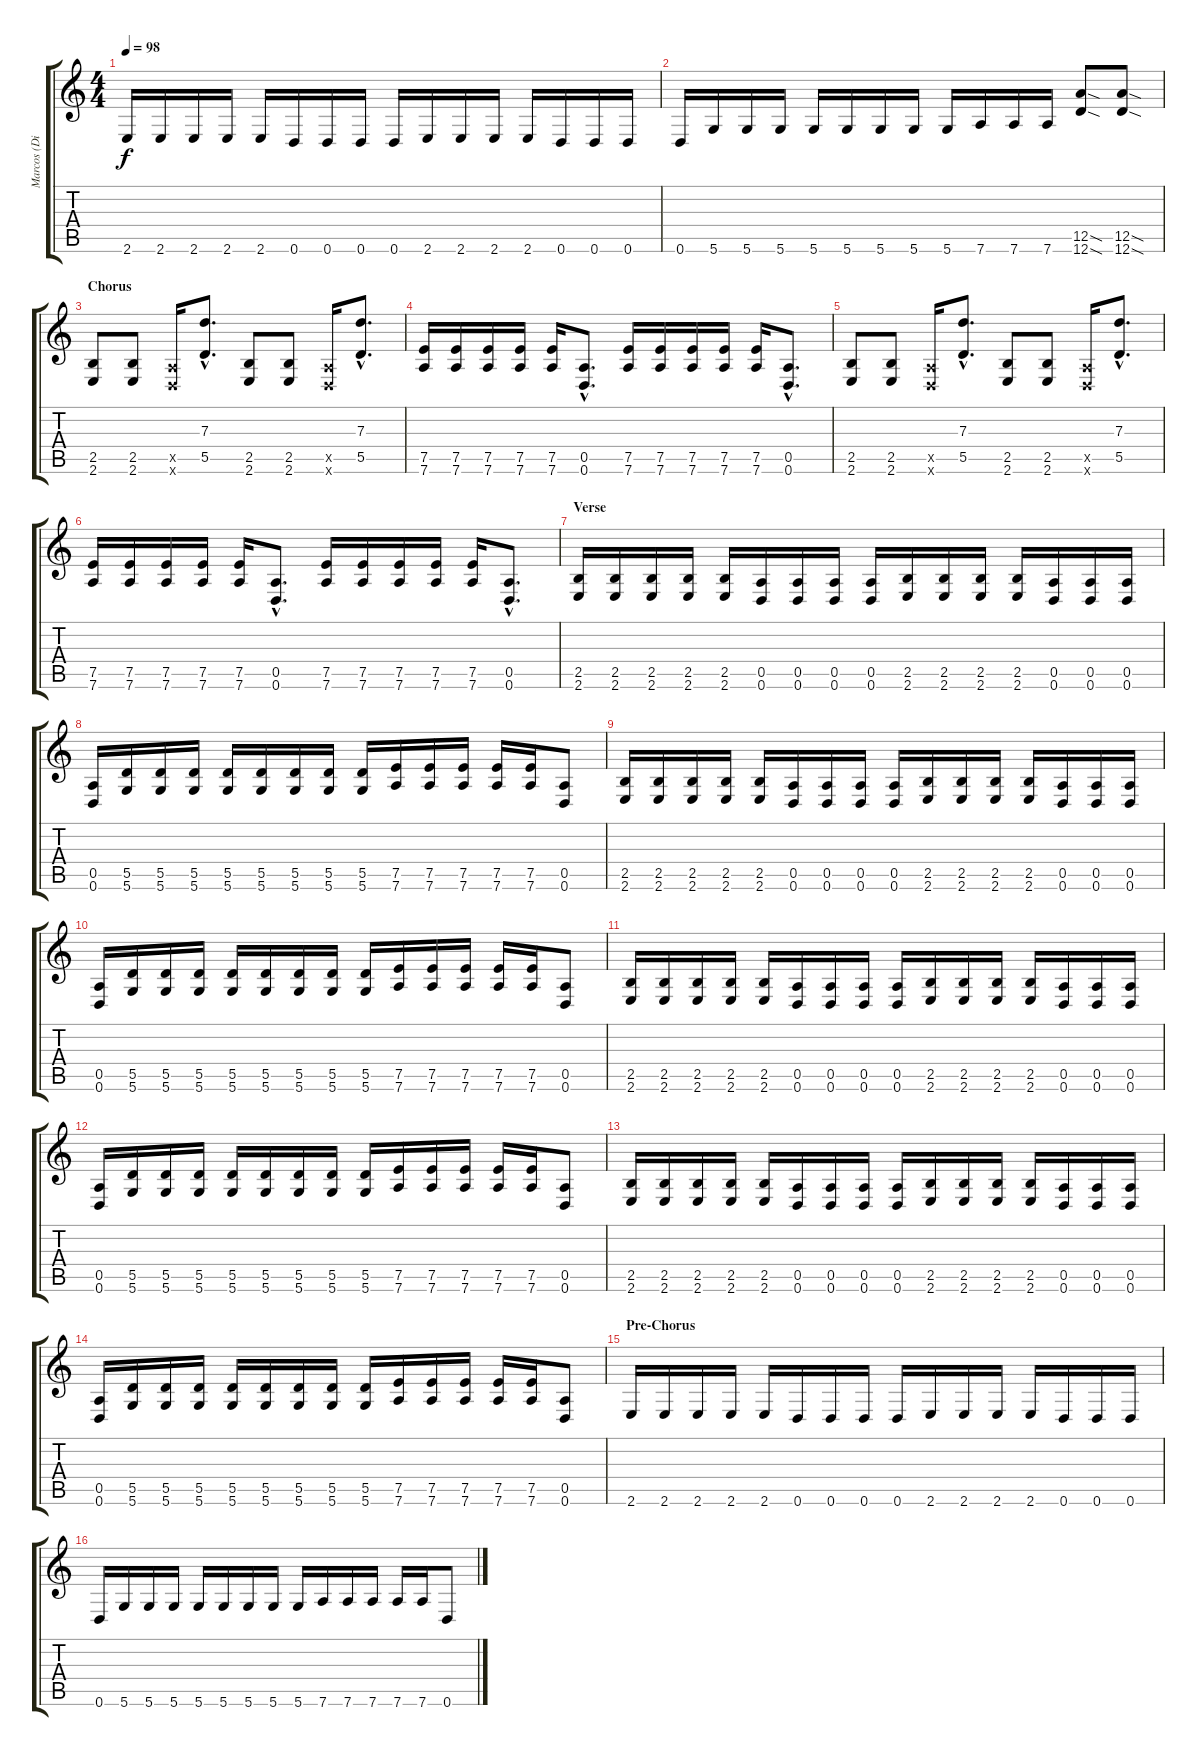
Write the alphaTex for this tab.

\track ("Marcos (Dist.)" "Marcos (Di") {instrument distortionguitar}
\staff {score tabs}
\tuning (E4 B3 G3 D3 A2 D2) {hide}
\ts (4 4)
\tempo 98
\clef g2
\ks c
2.6.16{dy f} 2.6.16 2.6.16 2.6.16 2.6.16 0.6.16 0.6.16 0.6.16 0.6.16 2.6.16 2.6.16 2.6.16 2.6.16 0.6.16 0.6.16 0.6.16 |
0.6.16 5.6.16 5.6.16 5.6.16 5.6.16 5.6.16 5.6.16 5.6.16 5.6.16 7.6.16 7.6.16 7.6.16 (12.5{sod} 12.6{sod}).8 (12.5{sod} 12.6{sod}).8 |
\section ("" "Chorus")
(2.5 2.6).8 (2.5 2.6).8 (0.5{x} 0.6{x}).16 (7.3{hac} 5.5{hac}).8{d} (2.5 2.6).8 (2.5 2.6).8 (0.5{x} 0.6{x}).16 (7.3{hac} 5.5{hac}).8{d} |
(7.5 7.6).16 (7.5 7.6).16 (7.5 7.6).16 (7.5 7.6).16 (7.5 7.6).16 (0.5{hac} 0.6{hac}).8{d} (7.5 7.6).16 (7.5 7.6).16 (7.5 7.6).16 (7.5 7.6).16 (7.5 7.6).16 (0.5{hac} 0.6{hac}).8{d} |
(2.5 2.6).8 (2.5 2.6).8 (0.5{x} 0.6{x}).16 (7.3{hac} 5.5{hac}).8{d} (2.5 2.6).8 (2.5 2.6).8 (0.5{x} 0.6{x}).16 (7.3{hac} 5.5{hac}).8{d} |
(7.5 7.6).16 (7.5 7.6).16 (7.5 7.6).16 (7.5 7.6).16 (7.5 7.6).16 (0.5{hac} 0.6{hac}).8{d} (7.5 7.6).16 (7.5 7.6).16 (7.5 7.6).16 (7.5 7.6).16 (7.5 7.6).16 (0.5{hac} 0.6{hac}).8{d} |
\section ("" "Verse")
(2.5 2.6).16{volume 8} (2.5 2.6).16 (2.5 2.6).16 (2.5 2.6).16 (2.5 2.6).16 (0.5 0.6).16 (0.5 0.6).16 (0.5 0.6).16 (0.5 0.6).16 (2.5 2.6).16 (2.5 2.6).16 (2.5 2.6).16 (2.5 2.6).16 (0.5 0.6).16 (0.5 0.6).16 (0.5 0.6).16 |
(0.5 0.6).16 (5.5 5.6).16 (5.5 5.6).16 (5.5 5.6).16 (5.5 5.6).16 (5.5 5.6).16 (5.5 5.6).16 (5.5 5.6).16 (5.5 5.6).16 (7.5 7.6).16 (7.5 7.6).16 (7.5 7.6).16 (7.5 7.6).16 (7.5 7.6).16 (0.5 0.6).8 |
(2.5 2.6).16{volume 8} (2.5 2.6).16 (2.5 2.6).16 (2.5 2.6).16 (2.5 2.6).16 (0.5 0.6).16 (0.5 0.6).16 (0.5 0.6).16 (0.5 0.6).16 (2.5 2.6).16 (2.5 2.6).16 (2.5 2.6).16 (2.5 2.6).16 (0.5 0.6).16 (0.5 0.6).16 (0.5 0.6).16 |
(0.5 0.6).16 (5.5 5.6).16 (5.5 5.6).16 (5.5 5.6).16 (5.5 5.6).16 (5.5 5.6).16 (5.5 5.6).16 (5.5 5.6).16 (5.5 5.6).16 (7.5 7.6).16 (7.5 7.6).16 (7.5 7.6).16 (7.5 7.6).16 (7.5 7.6).16 (0.5 0.6).8 |
(2.5 2.6).16{volume 8} (2.5 2.6).16 (2.5 2.6).16 (2.5 2.6).16 (2.5 2.6).16 (0.5 0.6).16 (0.5 0.6).16 (0.5 0.6).16 (0.5 0.6).16 (2.5 2.6).16 (2.5 2.6).16 (2.5 2.6).16 (2.5 2.6).16 (0.5 0.6).16 (0.5 0.6).16 (0.5 0.6).16 |
(0.5 0.6).16 (5.5 5.6).16 (5.5 5.6).16 (5.5 5.6).16 (5.5 5.6).16 (5.5 5.6).16 (5.5 5.6).16 (5.5 5.6).16 (5.5 5.6).16 (7.5 7.6).16 (7.5 7.6).16 (7.5 7.6).16 (7.5 7.6).16 (7.5 7.6).16 (0.5 0.6).8 |
(2.5 2.6).16{volume 8} (2.5 2.6).16 (2.5 2.6).16 (2.5 2.6).16 (2.5 2.6).16 (0.5 0.6).16 (0.5 0.6).16 (0.5 0.6).16 (0.5 0.6).16 (2.5 2.6).16 (2.5 2.6).16 (2.5 2.6).16 (2.5 2.6).16 (0.5 0.6).16 (0.5 0.6).16 (0.5 0.6).16 |
(0.5 0.6).16 (5.5 5.6).16 (5.5 5.6).16 (5.5 5.6).16 (5.5 5.6).16 (5.5 5.6).16 (5.5 5.6).16 (5.5 5.6).16 (5.5 5.6).16{volume 13} (7.5 7.6).16 (7.5 7.6).16 (7.5 7.6).16 (7.5 7.6).16 (7.5 7.6).16 (0.5 0.6).8 |
\section ("" "Pre-Chorus")
2.6.16 2.6.16 2.6.16 2.6.16 2.6.16 0.6.16 0.6.16 0.6.16 0.6.16 2.6.16 2.6.16 2.6.16 2.6.16 0.6.16 0.6.16 0.6.16 |
0.6.16 5.6.16 5.6.16 5.6.16 5.6.16 5.6.16 5.6.16 5.6.16 5.6.16 7.6.16 7.6.16 7.6.16 7.6.16 7.6.16 0.6.8
